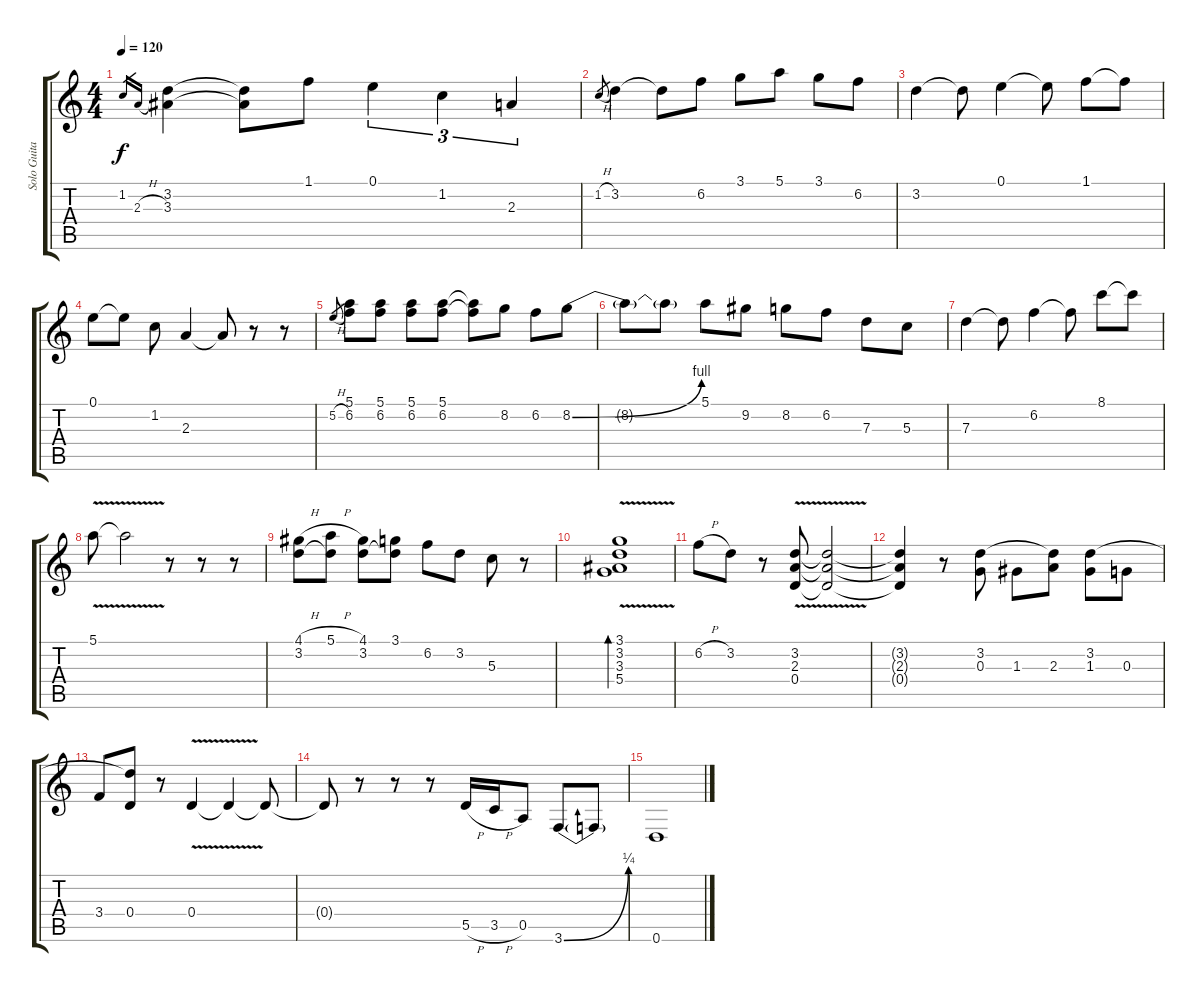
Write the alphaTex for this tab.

\track ("Solo Guitar" "Solo Guita") {instrument electricguitarclean}
\staff {score tabs}
\tuning (E4 B3 G3 D3 A2 D2) {hide}
\ts (4 4)
\tempo 120
\clef g2
\ks c
1.2.16{gr dy f} 2.3{h}.16{gr} (3.2 3.3).4 (3.2{t} 3.3{t}).8 1.1.8 0.1.4{tu (3 2)} 1.2.4{tu (3 2)} 2.3.4{tu (3 2)} |
1.2{h}.8{gr} 3.2.4 3.2{t}.8 6.2.8 3.1.8 5.1.8 3.1.8 6.2.8 |
3.2.4 3.2{t}.8 0.1.4 0.1{t}.8 1.1.8 1.1{t}.8 |
0.1.8 0.1{t}.8 1.2.8 2.3.4 2.3{t}.8 r.8 r.8 |
5.2{h}.8{gr} (5.1 6.2).8 (5.1 6.2).8 (5.1 6.2).8 (5.1 6.2).8 (5.1{t} 6.2{t}).8 8.2.8 6.2.8 8.2{be (bend 0 0 60 4)}.8 |
8.2{t}.8 8.2{t}.8 5.1.8 9.2.8 8.2.8 6.2.8 7.3.8 5.3.8 |
7.3.4 7.3{t}.8 6.2.4 6.2{t}.8 8.1.8 8.1{t}.8 |
5.1{v}.8 5.1{t}.2 r.8 r.8 r.8 |
(4.1{h} 3.2).8 (5.1{h} 3.2{t}).8 (4.1 3.2).8 (3.1 3.2{t}).8 6.2.8 3.2.8 5.3.8 r.8 |
(3.1 3.2{v} 3.3{v} 5.4{v}).1{bd 240} |
6.2{h}.8 3.2.8 r.8 (3.2 2.3{v} 0.4{v}).8 (3.2{t} 2.3{t} 0.4{t}).2 |
(3.2{t} 2.3{t} 0.4{t}).4 r.8 (3.2 0.3).8 1.3.8 (3.2{t} 2.3).8 (3.2 1.3).8 0.3.8 |
3.4.8 (3.2{t} 0.4).8 r.8 0.4{v}.4 0.4{t}.4 0.4{t}.8 |
0.4{t}.8 r.8 r.8 r.8 5.5{h}.16 3.5{h}.16 0.5.8 3.6{be (bend 0 0 60 1)}.8 3.6{t}.8 |
0.6.1
